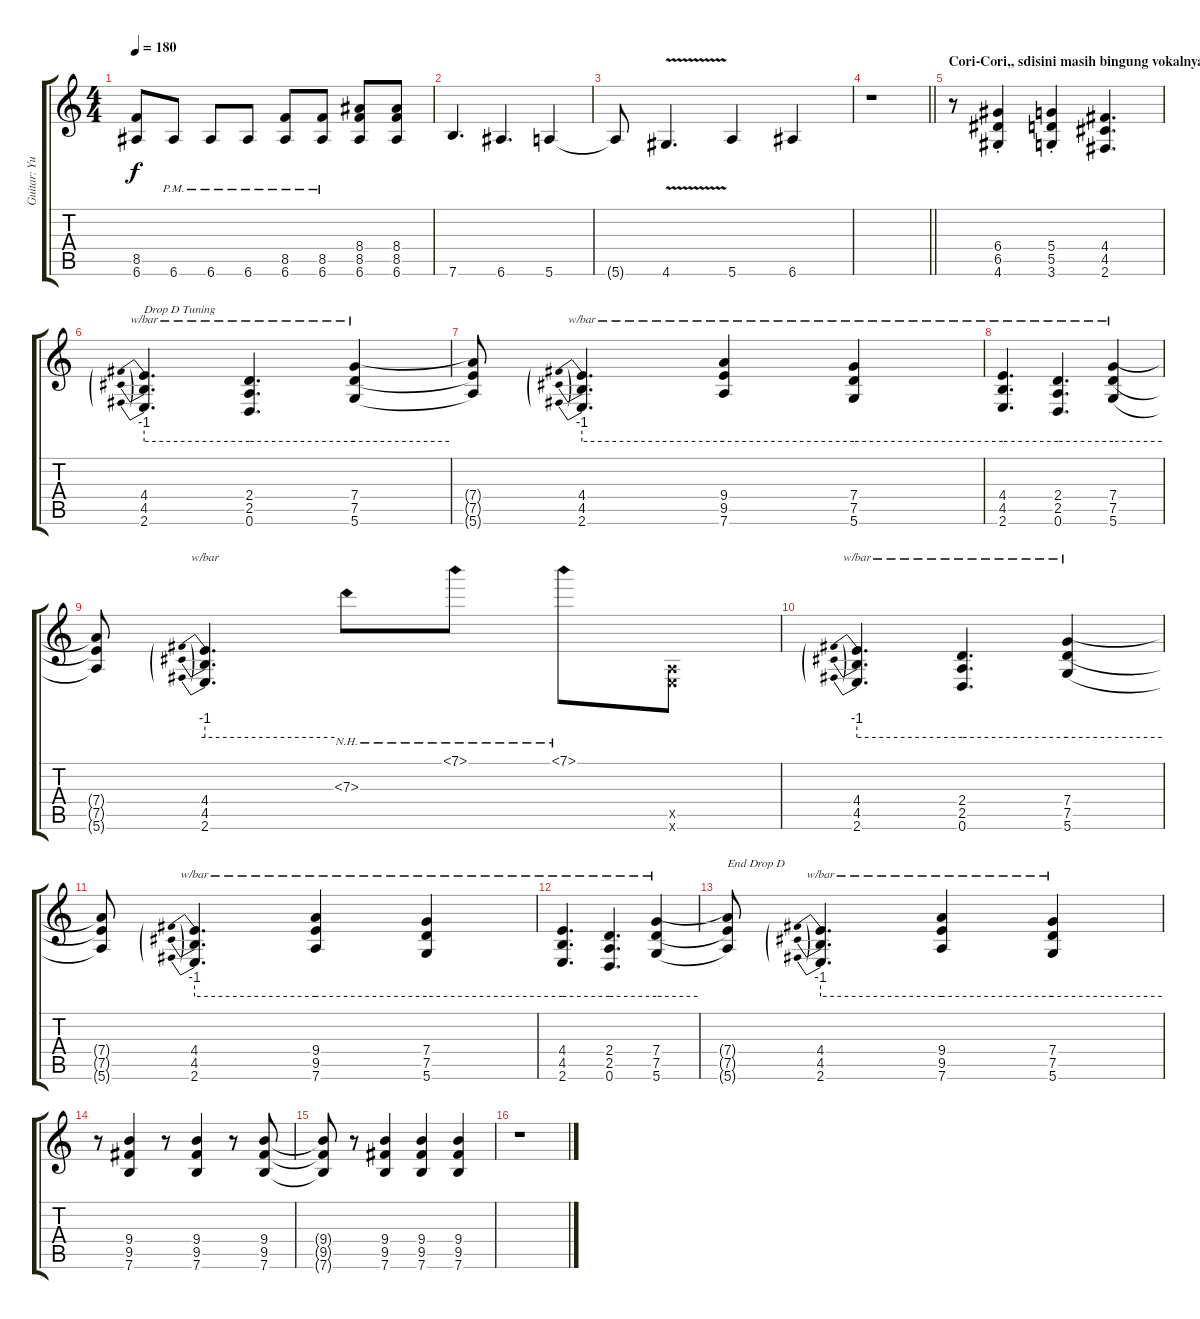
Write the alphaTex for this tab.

\track ("Guitar: Yui Hirasawa" "Guitar: Yu") {instrument overdrivenguitar}
\staff {score tabs}
\tuning (E4 B3 G3 D3 A2 E2) {hide}
\ts (4 4)
\tempo 180
\clef g2
\ks c
(8.5 6.6).8{dy f} 6.6{pm}.8 6.6{pm}.8 6.6{pm}.8 (8.5{pm} 6.6{pm}).8 (8.5{pm} 6.6{pm}).8 (8.4 8.5 6.6).8 (8.4 8.5 6.6).8 |
7.6.4{d} 6.6.4{d} 5.6.4 |
5.6{t}.8 4.6{v}.4{d} 5.6.4 6.6.4 |
\barLineRight lightlight
r.1 |
\section ("" "Cori-Cori,, sdisini masih bingung vokalnya")
r.8 (6.4{st} 6.5{st} 4.6{st}).4 (5.4{st} 5.5{st} 3.6{st}).4 (4.4 4.5 2.6).4{d} |
(4.4 4.5 2.6).4{d tbe (predive default 0 -4 60 -4) txt "Drop D Tuning"} (2.4 2.5 0.6).4{d tbe (hold default 0 -4 60 -4)} (7.4 7.5 5.6).4{tbe (hold default 0 -4 60 -4)} |
(7.4{t} 7.5{t} 5.6{t}).8 (4.4 4.5 2.6).4{d tbe (predive default 0 -4 60 -4)} (9.4 9.5 7.6).4{tbe (hold default 0 -4 60 -4)} (7.4 7.5 5.6).4{tbe (hold default 0 -4 60 -4)} |
(4.4 4.5 2.6).4{d tbe (hold default 0 -4 60 -4)} (2.4 2.5 0.6).4{d tbe (hold default 0 -4 60 -4)} (7.4 7.5 5.6).4{tbe (hold default 0 -4 60 -4)} |
(7.4{t} 7.5{t} 5.6{t}).8 (4.4 4.5 2.6).4{d tbe (predive default 0 -4 60 -4)} 7.3{nh}.8 7.1{nh}.8 7.1{nh}.8 (0.5{x} 0.6{x}).8 |
(4.4 4.5 2.6).4{d tbe (predive default 0 -4 60 -4)} (2.4 2.5 0.6).4{d tbe (hold default 0 -4 60 -4)} (7.4 7.5 5.6).4{tbe (hold default 0 -4 60 -4)} |
(7.4{t} 7.5{t} 5.6{t}).8 (4.4 4.5 2.6).4{d tbe (predive default 0 -4 60 -4)} (9.4 9.5 7.6).4{tbe (hold default 0 -4 60 -4)} (7.4 7.5 5.6).4{tbe (hold default 0 -4 60 -4)} |
(4.4 4.5 2.6).4{d tbe (hold default 0 -4 60 -4)} (2.4 2.5 0.6).4{d tbe (hold default 0 -4 60 -4)} (7.4 7.5 5.6).4{tbe (hold default 0 -4 60 -4)} |
(7.4{t} 7.5{t} 5.6{t}).8{txt "End Drop D"} (4.4 4.5 2.6).4{d tbe (predive default 0 -4 60 -4)} (9.4 9.5 7.6).4{tbe (hold default 0 -4 60 -4)} (7.4 7.5 5.6).4{tbe (hold default 0 -4 60 -4)} |
r.8 (9.4 9.5 7.6).4 r.8 (9.4 9.5 7.6).4 r.8 (9.4 9.5 7.6).8 |
(9.4{t} 9.5{t} 7.6{t}).8 r.8 (9.4 9.5 7.6).4 (9.4 9.5 7.6).4 (9.4 9.5 7.6).4 |
r.1
